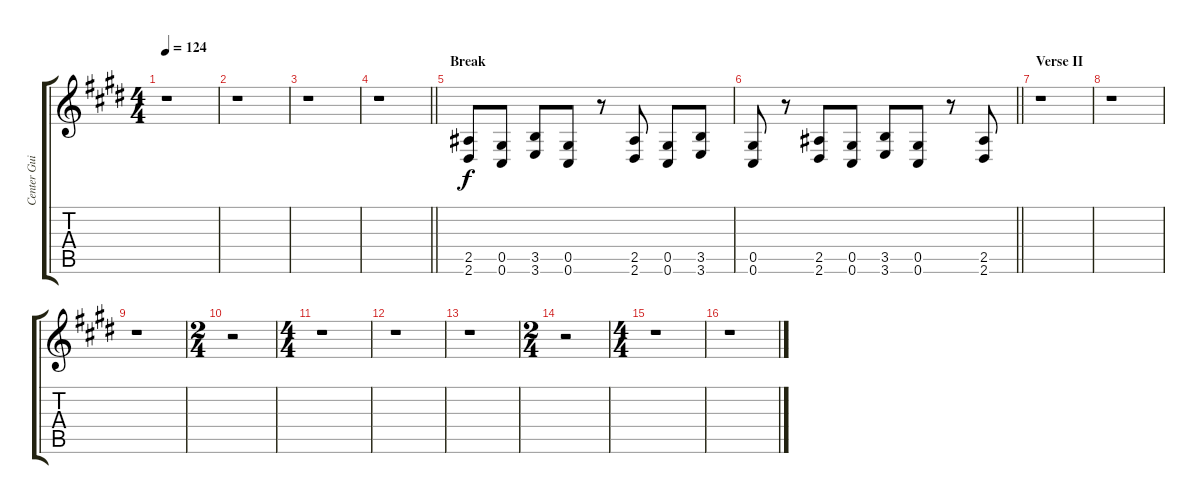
\track ("Center Guitar I" "Center Gui") {instrument overdrivenguitar}
\staff {score tabs}
\tuning (Eb4 Bb3 Gb3 Db3 Ab2 Db2) {hide}
\ts (4 4)
\tempo 124
\clef g2
\ks e
r.1{dy f} |
r.1 |
r.1 |
\barLineRight lightlight
r.1 |
\section ("" "Break")
(2.5 2.6).8 (0.5 0.6).8 (3.5 3.6).8 (0.5 0.6).8 r.8 (2.5 2.6).8 (0.5 0.6).8 (3.5 3.6).8 |
\barLineRight lightlight
(0.5 0.6).8 r.8 (2.5 2.6).8 (0.5 0.6).8 (3.5 3.6).8 (0.5 0.6).8 r.8 (2.5 2.6).8 |
\section ("" "Verse II")
r.1 |
r.1 |
r.1 |
\ts (2 4)
r.2 |
\ts (4 4)
r.1 |
r.1 |
r.1 |
\ts (2 4)
r.2 |
\ts (4 4)
r.1 |
r.1
